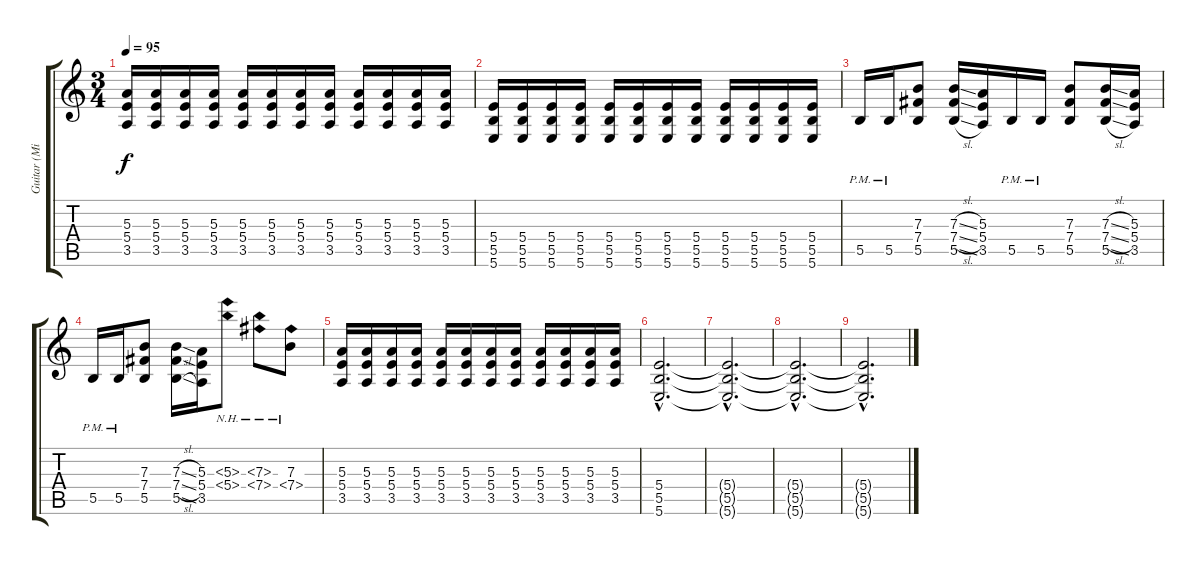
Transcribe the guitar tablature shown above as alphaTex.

\track ("Guitar (Mike Smith)" "Guitar (Mi") {instrument distortionguitar}
\staff {score tabs}
\tuning (Db4 Ab3 E3 B2 Gb2 B1) {hide}
\ts (3 4)
\tempo 95
\clef g2
\ks c
(5.3 5.4 3.5).16{dy f} (5.3 5.4 3.5).16 (5.3 5.4 3.5).16 (5.3 5.4 3.5).16 (5.3 5.4 3.5).16 (5.3 5.4 3.5).16 (5.3 5.4 3.5).16 (5.3 5.4 3.5).16 (5.3 5.4 3.5).16 (5.3 5.4 3.5).16 (5.3 5.4 3.5).16 (5.3 5.4 3.5).16 |
(5.4 5.5 5.6).16 (5.4 5.5 5.6).16 (5.4 5.5 5.6).16 (5.4 5.5 5.6).16 (5.4 5.5 5.6).16 (5.4 5.5 5.6).16 (5.4 5.5 5.6).16 (5.4 5.5 5.6).16 (5.4 5.5 5.6).16 (5.4 5.5 5.6).16 (5.4 5.5 5.6).16 (5.4 5.5 5.6).16 |
5.5{pm}.16 5.5{pm}.16 (7.3 7.4 5.5).8 (7.3{sl} 7.4{sl} 5.5{sl}).16 (5.3 5.4 3.5).16 5.5{pm}.16 5.5{pm}.16 (7.3 7.4 5.5).8 (7.3{sl} 7.4{sl} 5.5{sl}).16 (5.3 5.4 3.5).16 |
5.5{pm}.16 5.5{pm}.16 (7.3 7.4 5.5).8 (7.3{sl} 7.4{sl} 5.5{sl}).16 (5.3 5.4 3.5).16 (5.3{nh} 5.4{nh}).8 (7.3{nh} 7.4{nh}).8 (7.3 7.4{nh}).8 |
(5.3 5.4 3.5).16 (5.3 5.4 3.5).16 (5.3 5.4 3.5).16 (5.3 5.4 3.5).16 (5.3 5.4 3.5).16 (5.3 5.4 3.5).16 (5.3 5.4 3.5).16 (5.3 5.4 3.5).16 (5.3 5.4 3.5).16 (5.3 5.4 3.5).16 (5.3 5.4 3.5).16 (5.3 5.4 3.5).16 |
(5.4{hac} 5.5{hac} 5.6{hac}).2{d volume 0} |
(5.4{hac t} 5.5{hac t} 5.6{hac t}).2{d} |
(5.4{hac t} 5.5{hac t} 5.6{hac t}).2{d} |
(5.4{hac t} 5.5{hac t} 5.6{hac t}).2{d}
